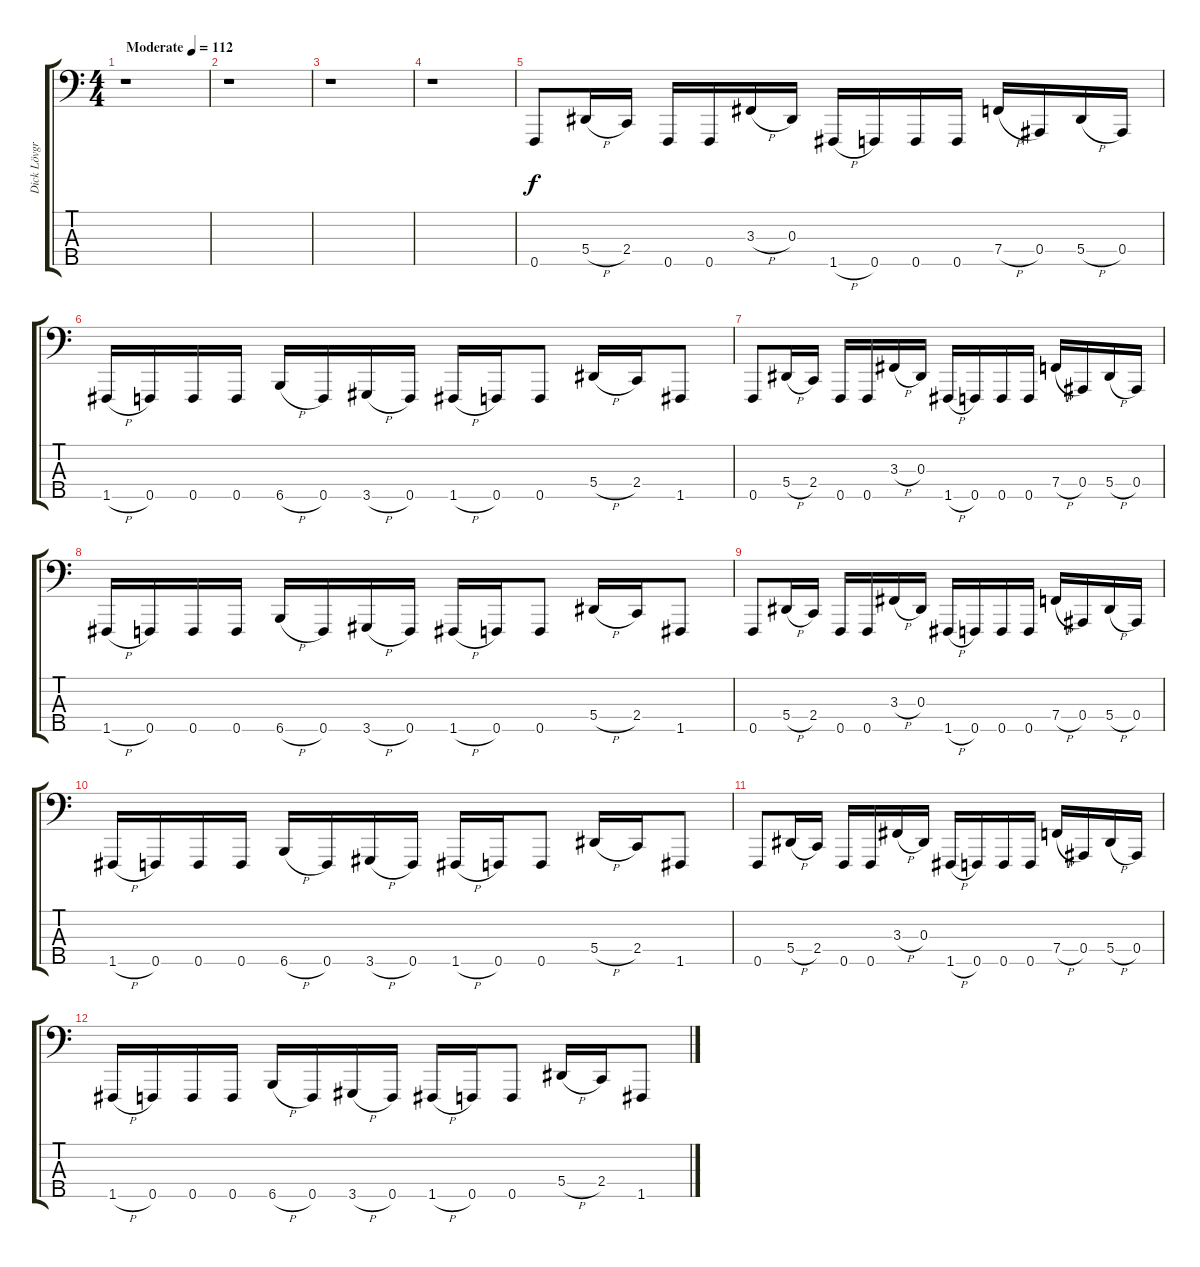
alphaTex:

\track ("Dick Lövgren" "Dick Lövgr") {instrument electricbasspick}
\staff {score tabs}
\tuning (Db2 Ab1 Eb1 Bb0 F0) {hide}
\ts (4 4)
\tempo (112 "Moderate")
\clef f4
\ks c
r.1{dy f instrument electricbasspick} |
r.1 |
r.1 |
r.1 |
0.5.8 5.4{h}.16 2.4.16 0.5.16 0.5.16 3.3{h}.16 0.3.16 1.5{h}.16 0.5.16 0.5.16 0.5.16 7.4{h}.16 0.4.16 5.4{h}.16 0.4.16 |
1.5{h}.16 0.5.16 0.5.16 0.5.16 6.5{h}.16 0.5.16 3.5{h}.16 0.5.16 1.5{h}.16 0.5.16 0.5.8 5.4{h}.16 2.4.16 1.5.8 |
0.5.8 5.4{h}.16 2.4.16 0.5.16 0.5.16 3.3{h}.16 0.3.16 1.5{h}.16 0.5.16 0.5.16 0.5.16 7.4{h}.16 0.4.16 5.4{h}.16 0.4.16 |
1.5{h}.16 0.5.16 0.5.16 0.5.16 6.5{h}.16 0.5.16 3.5{h}.16 0.5.16 1.5{h}.16 0.5.16 0.5.8 5.4{h}.16 2.4.16 1.5.8 |
0.5.8 5.4{h}.16 2.4.16 0.5.16 0.5.16 3.3{h}.16 0.3.16 1.5{h}.16 0.5.16 0.5.16 0.5.16 7.4{h}.16 0.4.16 5.4{h}.16 0.4.16 |
1.5{h}.16 0.5.16 0.5.16 0.5.16 6.5{h}.16 0.5.16 3.5{h}.16 0.5.16 1.5{h}.16 0.5.16 0.5.8 5.4{h}.16 2.4.16 1.5.8 |
0.5.8 5.4{h}.16 2.4.16 0.5.16 0.5.16 3.3{h}.16 0.3.16 1.5{h}.16 0.5.16 0.5.16 0.5.16 7.4{h}.16 0.4.16 5.4{h}.16 0.4.16 |
1.5{h}.16 0.5.16 0.5.16 0.5.16 6.5{h}.16 0.5.16 3.5{h}.16 0.5.16 1.5{h}.16 0.5.16 0.5.8 5.4{h}.16 2.4.16 1.5.8
